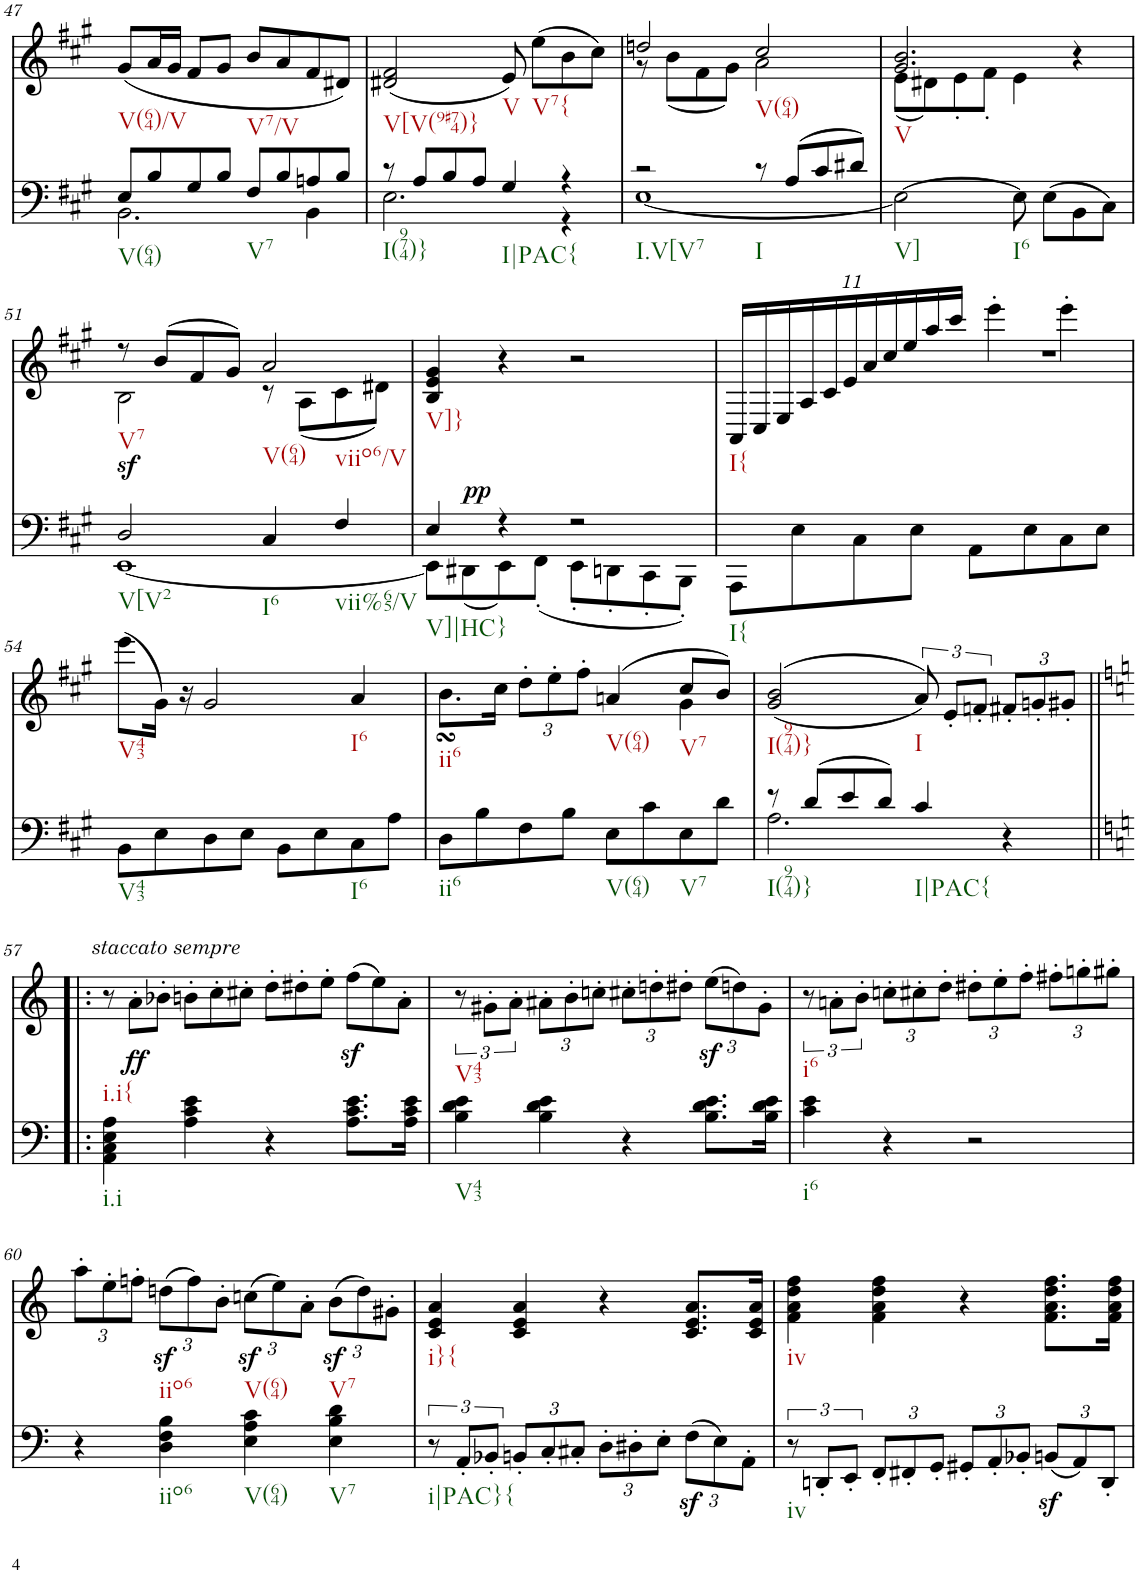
**kern	**dynam	**kern	**dynam
*part2	*part2	*part1	*part1
*staff2	*staff2	*staff1	*staff1
*I"piano	*	*I"piano	*
*I'Pno	*	*I'Pno	*
!!LO:PB:g=z
*clefF4	*	*clefG2	*
*k[f#c#g#]	*	*k[f#c#g#]	*
*A:	*	*A:	*
*M4/4	*	*M4/4	*
=47	=47	=47	=47
*^	*	*	*
8E/L	2.BB\	.	(8g#/L	.
8B/	.	.	16a/L	.
.	.	.	16g#/JJ	.
8G#/	.	.	8f#/L	.
8B/J	.	.	8g#/J	.
8F#/L	.	.	8b/L	.
8B/	.	.	8a/	.
8An/	4BB\	.	8f#/	.
8B/J	.	.	8d#X/J)	.
=48	=48	=48	=48	=48
8r	2.E\	.	(2d#X/ 2f#/	.
8A/L	.	.	.	.
8B/	.	.	.	.
8A/J	.	.	.	.
4G#/	.	.	8e/)	.
.	.	.	(8ee\L	.
4r	4r	.	8b\	.
.	.	.	8cc#\J)	.
=49	=49	=49	=49	=49
*	*	*	*^	*
2r	[1E	.	2ddn/	8r	.
.	.	.	.	(8b\L	.
.	.	.	.	8f#\	.
.	.	.	.	8g#\J)	.
8r	.	.	2cc#/	2a\	.
(8A/L	.	.	.	.	.
8c#/	.	.	.	.	.
8d#X/J)	.	.	.	.	.
*v	*v	*	*	*	*
=50	=50	=50	=50	=50
2E\_	.	2.g#/ 2.b/	(8e\L	.
.	.	.	8d#X\)	.
.	.	.	8e'\	.
.	.	.	8f#'\J	.
8E\]	.	.	4e\	.
(8E\L	.	.	.	.
8BB\	.	4r	4ryy	.
8C#\J)	.	.	.	.
!!LO:LB:g=z	!!
=51	=51	=51	=51	=51
*^	*	*	*	*
!	!	!LO:DY:a	!	!	!
2D/	[1EE	sf	8r	2B\	.
.	.	.	(8b/L	.	.
.	.	.	8f#/	.	.
.	.	.	8g#/J)	.	.
4C#/	.	.	2a/	8r	.
.	.	.	.	(8A\L	.
4F#/	.	.	.	8c#\	.
.	.	.	.	8d#X\J)	.
*	*	*	*v	*v	*
=52	=52	=52	=52	=52
4E/	8EE\L]	.	4B/ 4e/ 4g#/	.
!	!	!LO:DY:a	!	!
.	(8DD#X\	pp	.	.
4r	8EE\)	.	4r	.
.	(<8FF#'\J	.	.	.
2r	8EE'\L	.	2r	.
.	8DDn'\	.	.	.
.	8CC#'\	.	.	.
.	8BBB'\J)	.	.	.
*v	*v	*	*	*
=53	=53	=53	=53
*	*	*Xbrackettup	*
8AAA\L	.	22AA/LL	.
.	.	22C#/	.
.	.	4224ryy	.
.	.	22E/	.
8E\	.	.	.
.	.	22A/	.
.	.	22c#/	.
.	.	22e/	.
8C#\	.	.	.
.	.	22a/	.
.	.	22cc#/	.
.	.	22ee/	.
8E\J	.	.	.
.	.	22aa/	.
.	.	22ccc#/JJ	.
8AA\L	.	.	.
.	.	2r	.
8E\	.	.	.
8C#\	.	.	.
8E\J	.	.	.
10560%5281ryy	.	.	.
.	.	4eee'\	.
.	.	[7040%1759eee\	.
!!LO:LB:g=z
=54	=54	=54	=54
8BB\L	.	(8eee\L	.
8E\	.	2r	.
8D\	.	.	.
8E\J	.	.	.
8BB\L	.	.	.
8E\	.	7040eee'\]	.
.	.	16g#\Jk)	.
.	.	16r	.
8C#\	.	.	.
.	.	2g#/	.
8A\J	.	.	.
7040%3521ryy	.	.	.
.	.	4a/	.
=55	=55	=55	=55
*	*	*^	*
8D\L	.	2ryy	8.bsSSS\L	.
8B\	.	.	.	.
.	.	.	16cc#\Jk	.
8F#\	.	.	12dd'>\L	.
.	.	.	12ee'>\	.
8B\J	.	.	.	.
.	.	.	12ff#'>\J	.
8E\L	.	(4an/	4ryy	.
8c#\	.	.	.	.
8E\	.	8cc#/L	4g#\	.
8d\J	.	8b/J)	.	.
*	*	*v	*v	*
=56	=56	=56	=56
*^	*	*	*
8r	2.A\	.	((>2g#/ 2b/	.
(8d/L	.	.	.	.
8e/	.	.	.	.
8d/J)	.	.	.	.
*	*	*	*brackettup	*
4c#/	.	.	12a/))	.
.	.	.	12e'/L	.
.	.	.	12fn'/J	.
*	*	*	*Xbrackettup	*
4r	4ryy	.	12f#X'/L	.
.	.	.	12gn'/	.
.	.	.	12g#X'/J	.
*v	*v	*	*	*
!!LO:LB:g=z
=57!|:	=57!|:	=57!|:	=57!|:
*k[]	*	*k[]	*
*a:	*	*a:	*
*	*	*brackettup	*
4AA\ 4C\ 4E\ 4A\	.	12r	.
!	!	!	!LO:DY:b
.	.	12a'\L	ff
!	!	!	!LO:DY:a
.	.	12b-X'\J	other-dynamics
*	*	*Xbrackettup	*
4A\ 4c\ 4e\	.	12bn'\L	.
.	.	12cc'\	.
.	.	12cc#X'\J	.
4r	.	12dd'\L	.
.	.	12dd#X'\	.
.	.	12ee'\J	.
8.A\ 8.c\ 8.e\L	.	(12ffz<\L	.
.	.	12ee\)	.
.	.	12a'\J	.
16A\ 16c\ 16e\Jk	.	.	.
=58	=58	=58	=58
*	*	*brackettup	*
4B\ 4d\ 4e\	.	12r	.
.	.	12g#X'\L	.
.	.	12a'\J	.
*	*	*Xbrackettup	*
4B\ 4d\ 4e\	.	12a#X'\L	.
.	.	12b'\	.
.	.	12ccn'\J	.
4r	.	12cc#X'\L	.
.	.	12ddn'\	.
.	.	12dd#X'\J	.
8.B\ 8.d\ 8.e\L	.	(12eez<\L	.
.	.	12ddn\)	.
.	.	12g#'\J	.
16B\ 16d\ 16e\Jk	.	.	.
=59	=59	=59	=59
*	*	*brackettup	*
4c\ 4e\	.	12r	.
.	.	12an'\L	.
.	.	12b'\J	.
*	*	*Xbrackettup	*
4r	.	12ccn'\L	.
.	.	12cc#X'\	.
.	.	12dd'\J	.
2r	.	12dd#X'\L	.
.	.	12ee'\	.
.	.	12ff'\J	.
.	.	12ff#X'\L	.
.	.	12ggn'\	.
.	.	12gg#X'\J	.
!!LO:LB:g=z
=60	=60	=60	=60
4r	.	12aa'\L	.
.	.	12ee'\	.
.	.	12ffn'\J	.
4D\ 4F\ 4B\	.	(12ddnz<\L	.
.	.	12ff\)	.
.	.	12b'\J	.
4E\ 4A\ 4c\	.	(12ccnz<\L	.
.	.	12ee\)	.
.	.	12a'\J	.
4E\ 4B\ 4d\	.	(12bz<\L	.
.	.	12dd\)	.
.	.	12g#X'\J	.
=61	=61	=61	=61
12r	.	4c/ 4e/ 4a/	.
12AA'/L	.	.	.
12BB-X'/J	.	.	.
*Xbrackettup	*	*	*
12BBn'/L	.	4c/ 4e/ 4a/	.
12C'/	.	.	.
12C#X'/J	.	.	.
12D'\L	.	4r	.
12D#X'\	.	.	.
12E'\J	.	.	.
(12Fz<\L	.	8.c/ 8.e/ 8.a/L	.
12E\)	.	.	.
12AA'\J	.	.	.
.	.	16c/ 16e/ 16a/Jk	.
=62	=62	=62	=62
*brackettup	*	*	*
12r	.	4f\ 4a\ 4dd\ 4ff\	.
12DDn'/L	.	.	.
12EE'/J	.	.	.
*Xbrackettup	*	*	*
12FF'/L	.	4f\ 4a\ 4dd\ 4ff\	.
12FF#X'/	.	.	.
12GG'/J	.	.	.
12GG#X'/L	.	4r	.
12AA'/	.	.	.
12BB-X'/J	.	.	.
(12BBnz</L	.	8.f\ 8.a\ 8.dd\ 8.ff\L	.
12AA/)	.	.	.
12DD'/J	.	.	.
.	.	16f\ 16a\ 16dd\ 16ff\Jk	.
=	=	=	=
*-	*-	*-	*-
